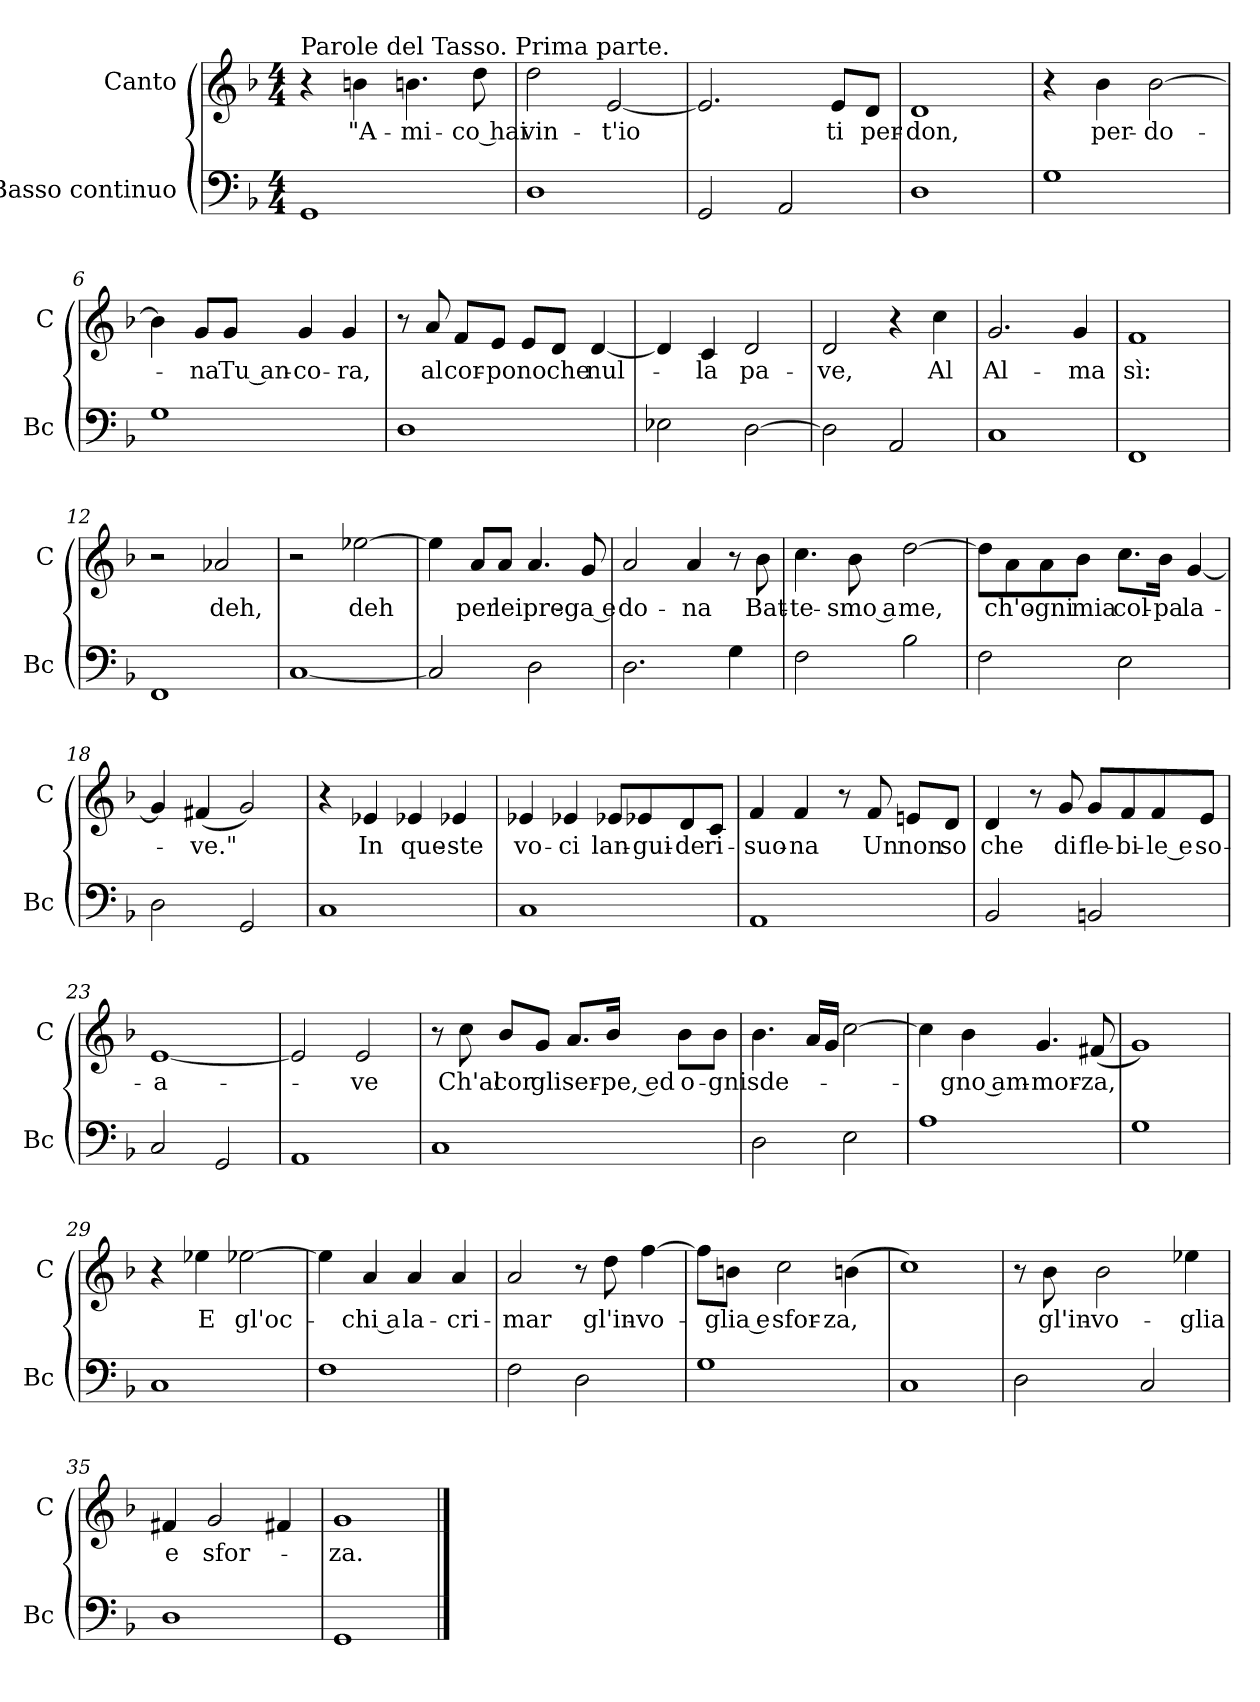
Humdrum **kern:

**kern	**kern	**text
*part2	*part1	*part1
*staff2	*staff1	*staff1
*I"Basso continuo	*I"Canto	*
*I'Bc	*I'C	*
*clefF4	*clefG2	*
*k[b-]	*k[b-]	*
*F:	*F:	*
*M4/4	*M4/4	*
=1	=1	=1
!	!LO:TX:a:t=Parole del Tasso. Prima parte.	!
1GG	4r	.
.	4bn	"A-
.	4.bn	-mi-
.	8dd	-co hai
=2	=2	=2
1D	2dd	vin-
.	[2e	-t'io
=3	=3	=3
2GG	2.e]	.
2AA	.	.
.	8eL	ti
.	8dJ	per-
=4	=4	=4
1D	1d	-don,
=5	=5	=5
1G	4r	.
.	4b-	per-
.	[2b-	-do-
=6	=6	=6
1G	4b-]	.
.	8gL	-na
.	8gJ	Tu an-
.	4g	-co-
.	4g	-ra,
=7	=7	=7
1D	8r	.
.	8a	al
.	8fL	cor-
.	8eJ	-po
.	8eL	no
.	8dJ	che
.	[4d	nul-
=8	=8	=8
2E-X	4d]	.
.	4c	-la
[2D	2d	pa-
=9	=9	=9
2D]	2d	-ve,
2AA	4r	.
.	4cc	Al
=10	=10	=10
1C	2.g	Al-
.	4g	-ma
=11	=11	=11
1FF	1f	sì:
=12	=12	=12
1FF	2r	.
.	2a-X	deh,
=13	=13	=13
[1C	2r	.
.	[2ee-X	deh
=14	=14	=14
2C]	4ee-]	.
.	8aL	per
.	8aJ	lei
2D	4.a	pre-
.	8g	-ga e
=15	=15	=15
2.D	2a	do-
.	4a	-na
4G	8r	.
.	8b-	Bat-
=16	=16	=16
2F	4.cc	-te-
.	8b-	-smo a
2B-	[2dd	me,
=17	=17	=17
2F	8ddL]	.
.	8a	ch'o-
.	8a	-gni
.	8b-J	mia
2E	8.ccL	col-
.	16b-Jk	-pa
.	[4g	la-
=18	=18	=18
2D	4g]	.
.	(<4f#X	-ve."
2GG	2g)	.
=19	=19	=19
1C	4r	.
.	4e-X	In
.	4e-X	que-
.	4e-X	-ste
=20	=20	=20
1C	4e-X	vo-
.	4e-X	-ci
.	8e-XL	lan-
.	8e-X	-gui-
.	8d	-de
.	8cJ	ri-
=21	=21	=21
1AA	4f	-suo-
.	4f	-na
.	8r	.
.	8f	Un
.	8enL	non
.	8dJ	so
=22	=22	=22
2BB-	4d	che
.	8r	.
.	8g	di
2BBn	8gL	fle-
.	8f	-bi-
.	8f	-le e
.	8eJ	so-
=23	=23	=23
2C	[1e	-a-
2GG	.	.
=24	=24	=24
1AA	2e]	.
.	2e	-ve
=25	=25	=25
1C	8r	.
.	8cc	Ch'al
.	8b-L	cor
.	8gJ	gli
.	8.aL	ser-
.	16b-Jk	-pe, ed
.	8b-L	o-
.	8b-J	-gni
=26	=26	=26
2D	4.b-	sde-
.	16aLL	.
.	16gJJ	.
2E	[2cc	.
=27	=27	=27
1A	4cc]	.
.	4b-	-gno am-
.	4.g	-mor-
.	(<8f#X	-za,
=28	=28	=28
1G	1g)	.
=29	=29	=29
1C	4r	.
.	4ee-X	E
.	[2ee-X	gl'oc-
=30	=30	=30
1F	4ee-]	.
.	4a	-chi a
.	4a	la-
.	4a	-cri-
=31	=31	=31
2F	2a	-mar
2D	8r	.
.	8dd	gl'in-
.	[4ff	-vo-
=32	=32	=32
1G	8ffL]	.
.	8bnJ	-glia e
.	2cc	sfor-
.	(>4bn	-za,
=33	=33	=33
1C	1cc)	.
=34	=34	=34
2D	8r	.
.	8b-	gl'in-
.	2b-	-vo-
2C	.	.
.	4ee-X	-glia
=35	=35	=35
1D	4f#X	e
.	2g	sfor-
.	4f#X	.
=36	=36	=36
1GG	1g	-za.
==	==	==
*-	*-	*-
